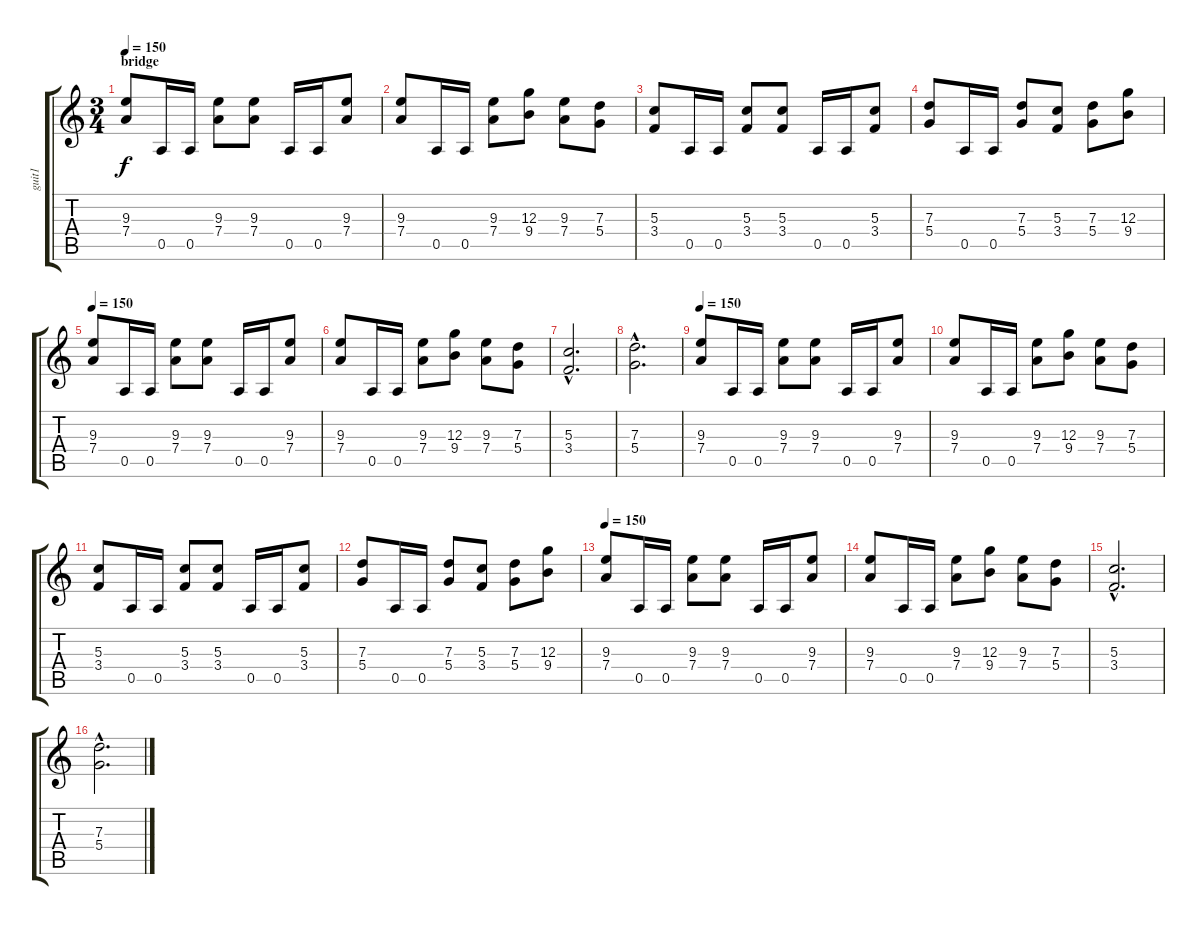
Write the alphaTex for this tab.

\track ("guit1" "guit1") {instrument acousticguitarsteel}
\staff {score tabs}
\tuning (E4 B3 G3 D3 A2 D2) {hide}
\ts (3 4)
\section ("" "bridge")
\tempo 150
\clef g2
\ks c
(9.3 7.4).8{dy f instrument distortionguitar} 0.5.16 0.5.16 (9.3 7.4).8 (9.3 7.4).8 0.5.16 0.5.16 (9.3 7.4).8 |
(9.3 7.4).8 0.5.16 0.5.16 (9.3 7.4).8 (12.3 9.4).8 (9.3 7.4).8 (7.3 5.4).8 |
(5.3 3.4).8 0.5.16 0.5.16 (5.3 3.4).8 (5.3 3.4).8 0.5.16 0.5.16 (5.3 3.4).8 |
(7.3 5.4).8 0.5.16 0.5.16 (7.3 5.4).8 (5.3 3.4).8 (7.3 5.4).8 (12.3 9.4).8 |
\tempo 150
(9.3 7.4).8{instrument distortionguitar} 0.5.16 0.5.16 (9.3 7.4).8 (9.3 7.4).8 0.5.16 0.5.16 (9.3 7.4).8 |
(9.3 7.4).8 0.5.16 0.5.16 (9.3 7.4).8 (12.3 9.4).8 (9.3 7.4).8 (7.3 5.4).8 |
(5.3{hac} 3.4{hac}).2{d} |
(7.3{hac} 5.4{hac}).2{d} |
\tempo 150
(9.3 7.4).8{instrument distortionguitar} 0.5.16 0.5.16 (9.3 7.4).8 (9.3 7.4).8 0.5.16 0.5.16 (9.3 7.4).8 |
(9.3 7.4).8 0.5.16 0.5.16 (9.3 7.4).8 (12.3 9.4).8 (9.3 7.4).8 (7.3 5.4).8 |
(5.3 3.4).8 0.5.16 0.5.16 (5.3 3.4).8 (5.3 3.4).8 0.5.16 0.5.16 (5.3 3.4).8 |
(7.3 5.4).8 0.5.16 0.5.16 (7.3 5.4).8 (5.3 3.4).8 (7.3 5.4).8 (12.3 9.4).8 |
\tempo 150
(9.3 7.4).8{instrument distortionguitar} 0.5.16 0.5.16 (9.3 7.4).8 (9.3 7.4).8 0.5.16 0.5.16 (9.3 7.4).8 |
(9.3 7.4).8 0.5.16 0.5.16 (9.3 7.4).8 (12.3 9.4).8 (9.3 7.4).8 (7.3 5.4).8 |
(5.3{hac} 3.4{hac}).2{d} |
(7.3{hac} 5.4{hac}).2{d}
